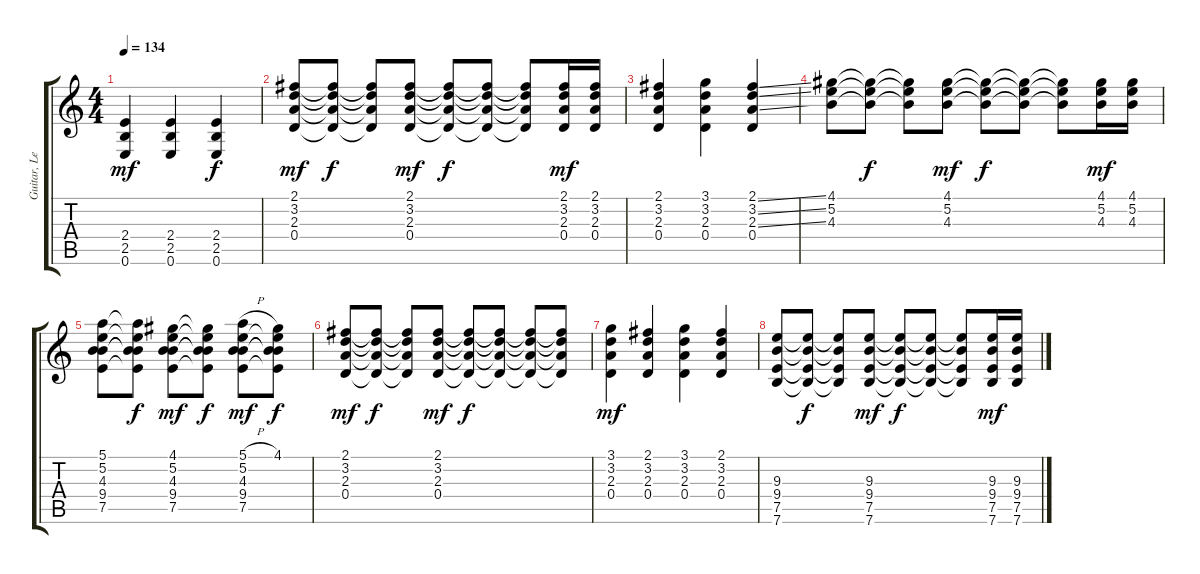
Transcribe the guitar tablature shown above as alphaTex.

\track ("Guitar, Lead" "Guitar, Le") {instrument overdrivenguitar}
\staff {score tabs}
\tuning (E4 B3 G3 D3 A2 E2) {hide}
\ts (4 4)
\tempo 134
\clef g2
\ks c
(2.4 2.5 0.6).4{dy mf} (2.4 2.5 0.6).4 (2.4 2.5 0.6).4{dy f} |
(2.1 3.2 2.3 0.4).8{dy mf} (2.1{t} 3.2{t} 2.3{t} 0.4{t}).8{dy f} (2.1{t} 3.2{t} 2.3{t} 0.4{t}).8 (2.1 3.2 2.3 0.4).8{dy mf} (2.1{t} 3.2{t} 2.3{t} 0.4{t}).8{dy f} (2.1{t} 3.2{t} 2.3{t} 0.4{t}).8 (2.1{t} 3.2{t} 2.3{t} 0.4{t}).8 (2.1 3.2 2.3 0.4).16{dy mf} (2.1 3.2 2.3 0.4).16 |
(2.1 3.2 2.3 0.4).4 (3.1 3.2 2.3 0.4).4 (2.1{ss} 3.2{ss} 2.3{ss} 0.4).4 |
(4.1 5.2 4.3).8 (4.1{t} 5.2{t} 4.3{t}).8{dy f} (4.1{t} 5.2{t} 4.3{t}).8 (4.1 5.2 4.3).8{dy mf} (4.1{t} 5.2{t} 4.3{t}).8{dy f} (4.1{t} 5.2{t} 4.3{t}).8 (4.1{t} 5.2{t} 4.3{t}).8 (4.1 5.2 4.3).16{dy mf} (4.1 5.2 4.3).16 |
(5.1 5.2 4.3 9.4 7.5).8 (5.1{t} 5.2{t} 4.3{t} 9.4{t} 7.5{t}).8{dy f} (4.1 5.2 4.3 9.4 7.5).8{dy mf} (4.1{t} 5.2{t} 4.3{t} 9.4{t} 7.5{t}).8{dy f} (5.1{h} 5.2 4.3 9.4 7.5).8{dy mf} (4.1 5.2{t} 4.3{t} 9.4{t} 7.5{t}).8{dy f} |
(2.1 3.2 2.3 0.4).8{dy mf} (2.1{t} 3.2{t} 2.3{t} 0.4{t}).8{dy f} (2.1{t} 3.2{t} 2.3{t} 0.4{t}).8 (2.1 3.2 2.3 0.4).8{dy mf} (2.1{t} 3.2{t} 2.3{t} 0.4{t}).8{dy f} (2.1{t} 3.2{t} 2.3{t} 0.4{t}).8 (2.1{t} 3.2{t} 2.3{t} 0.4{t}).8 (2.1{t} 3.2{t} 2.3{t} 0.4{t}).8 |
(3.1 3.2 2.3 0.4).4{dy mf} (2.1 3.2 2.3 0.4).4 (3.1 3.2 2.3 0.4).4 (2.1 3.2 2.3 0.4).4 |
(9.3 9.4 7.5 7.6).8 (9.3{t} 9.4{t} 7.5{t} 7.6{t}).8{dy f} (9.3{t} 9.4{t} 7.5{t} 7.6{t}).8 (9.3 9.4 7.5 7.6).8{dy mf} (9.3{t} 9.4{t} 7.5{t} 7.6{t}).8{dy f} (9.3{t} 9.4{t} 7.5{t} 7.6{t}).8 (9.3{t} 9.4{t} 7.5{t} 7.6{t}).8 (9.3 9.4 7.5 7.6).16{dy mf} (9.3 9.4 7.5 7.6).16
